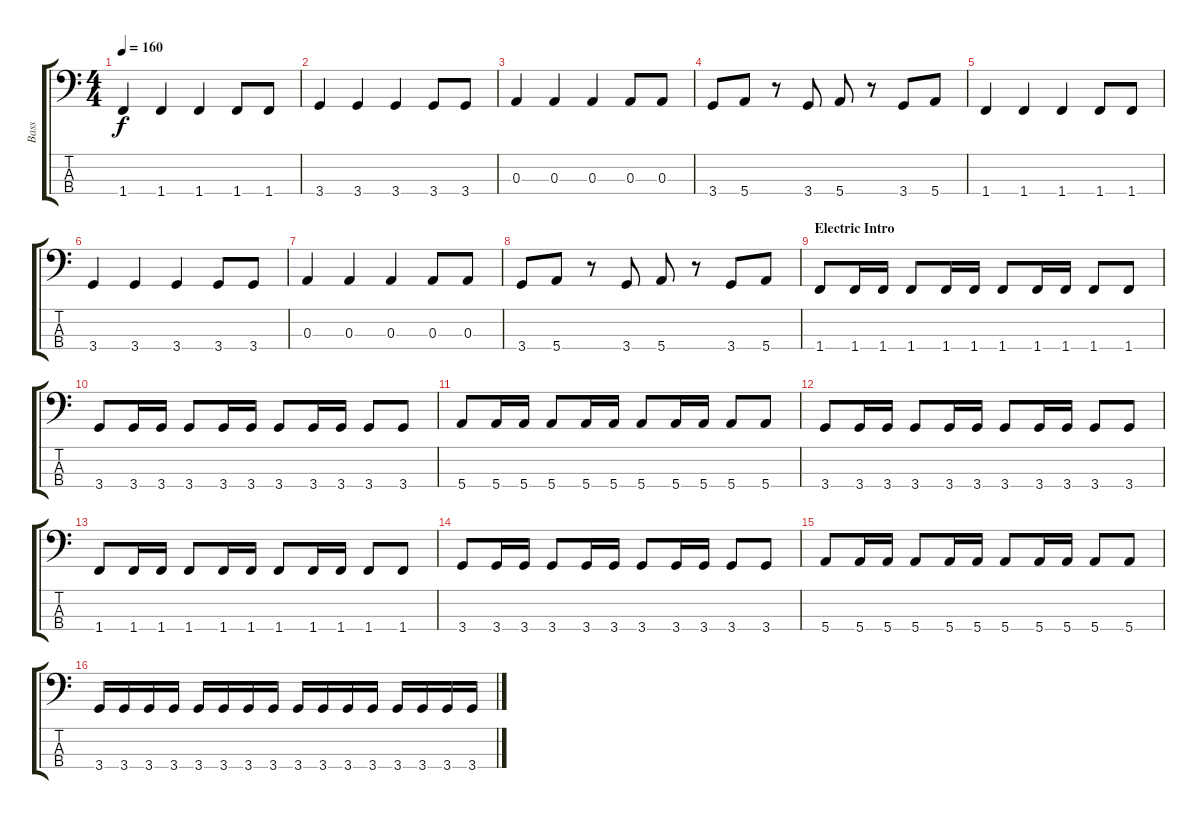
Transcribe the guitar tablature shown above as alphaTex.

\track ("Bass" "Bass") {instrument electricbasspick}
\staff {score tabs}
\tuning (G2 D2 A1 E1) {hide}
\ts (4 4)
\tempo 160
\clef f4
\ks c
1.4.4{dy f} 1.4.4 1.4.4 1.4.8 1.4.8 |
3.4.4 3.4.4 3.4.4 3.4.8 3.4.8 |
0.3.4 0.3.4 0.3.4 0.3.8 0.3.8 |
3.4.8 5.4.8 r.8 3.4.8 5.4.8 r.8 3.4.8 5.4.8 |
1.4.4 1.4.4 1.4.4 1.4.8 1.4.8 |
3.4.4 3.4.4 3.4.4 3.4.8 3.4.8 |
0.3.4 0.3.4 0.3.4 0.3.8 0.3.8 |
3.4.8 5.4.8 r.8 3.4.8 5.4.8 r.8 3.4.8 5.4.8 |
\section ("" "Electric Intro")
1.4.8 1.4.16 1.4.16 1.4.8 1.4.16 1.4.16 1.4.8 1.4.16 1.4.16 1.4.8 1.4.8 |
3.4.8 3.4.16 3.4.16 3.4.8 3.4.16 3.4.16 3.4.8 3.4.16 3.4.16 3.4.8 3.4.8 |
5.4.8 5.4.16 5.4.16 5.4.8 5.4.16 5.4.16 5.4.8 5.4.16 5.4.16 5.4.8 5.4.8 |
3.4.8 3.4.16 3.4.16 3.4.8 3.4.16 3.4.16 3.4.8 3.4.16 3.4.16 3.4.8 3.4.8 |
1.4.8 1.4.16 1.4.16 1.4.8 1.4.16 1.4.16 1.4.8 1.4.16 1.4.16 1.4.8 1.4.8 |
3.4.8 3.4.16 3.4.16 3.4.8 3.4.16 3.4.16 3.4.8 3.4.16 3.4.16 3.4.8 3.4.8 |
5.4.8 5.4.16 5.4.16 5.4.8 5.4.16 5.4.16 5.4.8 5.4.16 5.4.16 5.4.8 5.4.8 |
3.4.16 3.4.16 3.4.16 3.4.16 3.4.16 3.4.16 3.4.16 3.4.16 3.4.16 3.4.16 3.4.16 3.4.16 3.4.16 3.4.16 3.4.16 3.4.16
